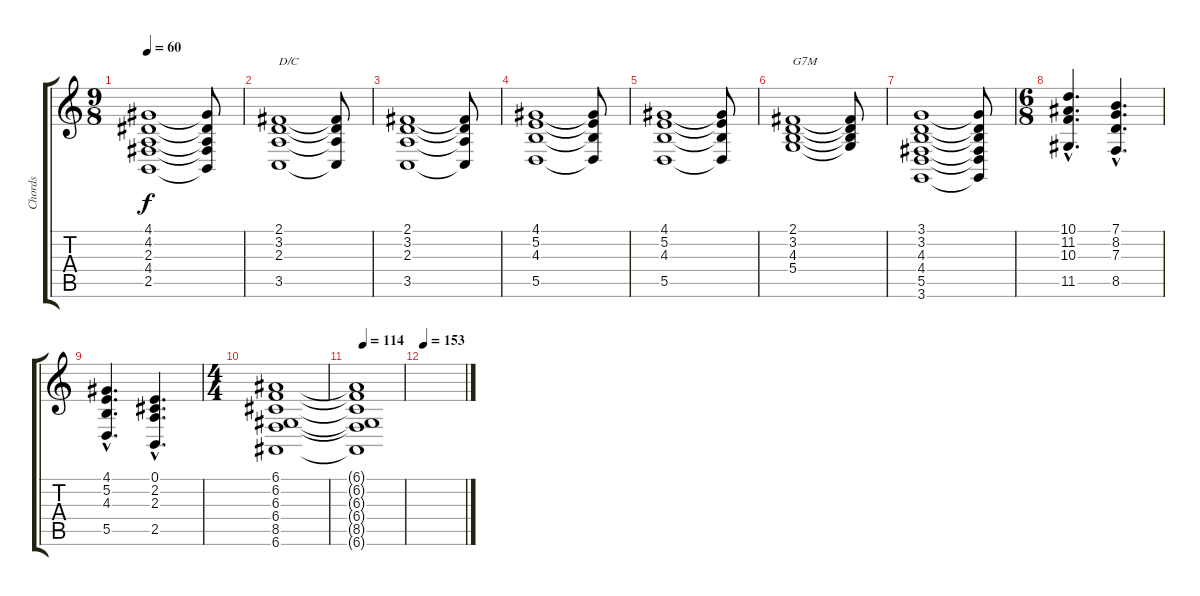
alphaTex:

\track ("Chords" "Chords") {instrument pad7halo}
\staff {score tabs}
\tuning (E4 B3 G3 D3 A2 E2) {hide}
\ts (9 8)
\tempo 60
\clef g2
\ks c
(4.1 4.2 2.3 4.4 2.5).1{dy f} (4.1{t} 4.2{t} 2.3{t} 4.4{t} 2.5{t}).8 |
(2.1 3.2 2.3 3.5).1{txt "D/C"} (2.1{t} 3.2{t} 2.3{t} 3.5{t}).8 |
(2.1 3.2 2.3 3.5).1 (2.1{t} 3.2{t} 2.3{t} 3.5{t}).8 |
(4.1 5.2 4.3 5.5).1 (4.1{t} 5.2{t} 4.3{t} 5.5{t}).8 |
(4.1 5.2 4.3 5.5).1 (4.1{t} 5.2{t} 4.3{t} 5.5{t}).8 |
(2.1 3.2 4.3 5.4).1{txt "G7M"} (2.1{t} 3.2{t} 4.3{t} 5.4{t}).8 |
(3.1 3.2 4.3 4.4 5.5 3.6).1 (3.1{t} 3.2{t} 4.3{t} 4.4{t} 5.5{t} 3.6{t}).8 |
\ts (6 8)
(10.1{hac} 11.2{hac} 10.3{hac} 11.5{hac}).4{d} (7.1{hac} 8.2{hac} 7.3{hac} 8.5{hac}).4{d} |
(4.1{hac} 5.2{hac} 4.3{hac} 5.5{hac}).4{d} (0.1{hac} 2.2{hac} 2.3{hac} 2.5{hac}).4{d} |
\ts (4 4)
(6.1 6.2 6.3 6.4 8.5 6.6).1 |
\tempo 114
(6.1{t} 6.2{t} 6.3{t} 6.4{t} 8.5{t} 6.6{t}).1 |
\tempo 153
